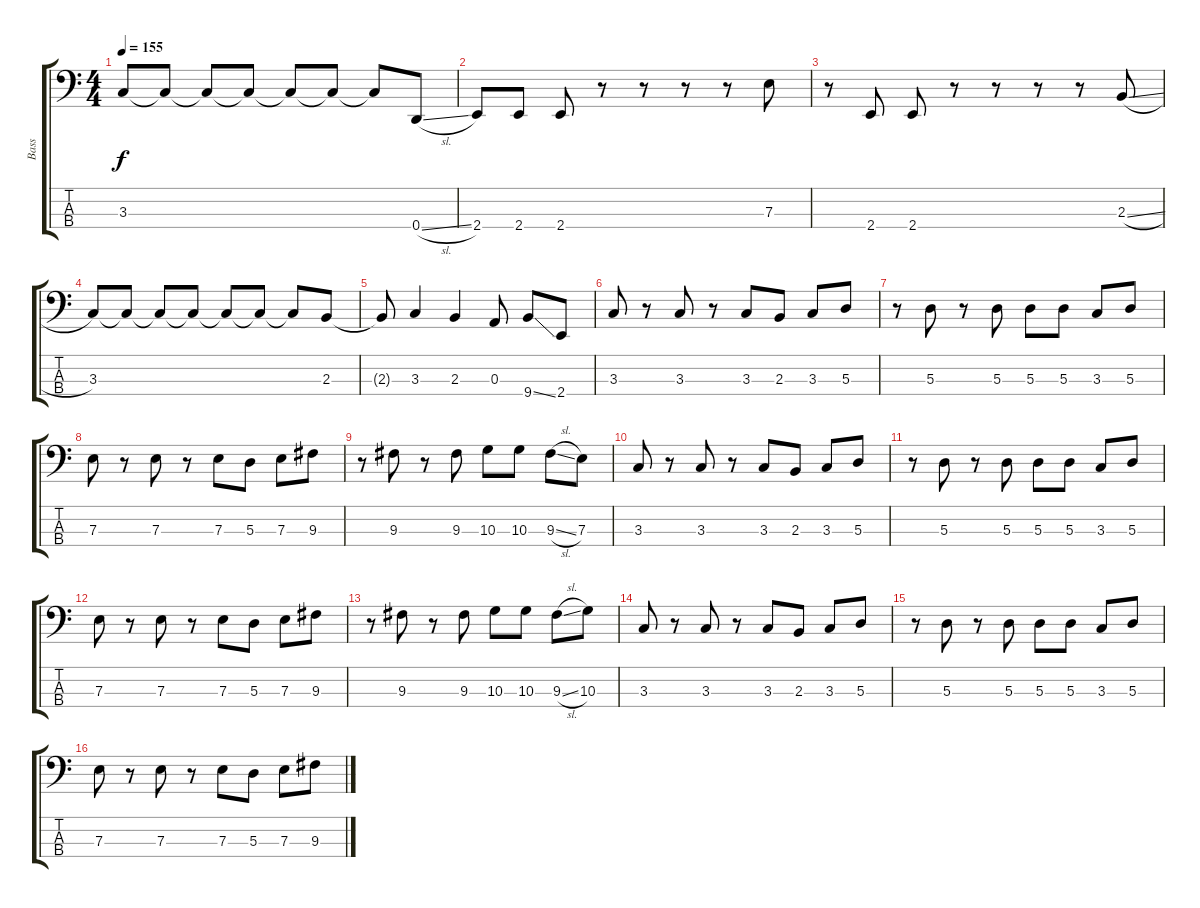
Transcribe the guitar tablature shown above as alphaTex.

\track ("Bass" "Bass") {instrument electricbassfinger}
\staff {score tabs}
\tuning (G2 D2 A1 D1) {hide}
\ts (4 4)
\tempo 155
\clef f4
\ks c
3.3{t}.8{dy f} 3.3{t}.8 3.3{t}.8 3.3{t}.8 3.3{t}.8 3.3{t}.8 3.3{t}.8 0.4{sl}.8 |
2.4.8 2.4.8 2.4.8 r.8 r.8 r.8 r.8 7.3.8 |
r.8 2.4.8 2.4.8 r.8 r.8 r.8 r.8 2.3{sl}.8 |
3.3.8 3.3{t}.8 3.3{t}.8 3.3{t}.8 3.3{t}.8 3.3{t}.8 3.3{t}.8 2.3.8 |
2.3{t}.8 3.3.4 2.3.4 0.3.8 9.4{ss}.8 2.4.8 |
3.3.8 r.8 3.3.8 r.8 3.3.8 2.3.8 3.3.8 5.3.8 |
r.8 5.3.8 r.8 5.3.8 5.3.8 5.3.8 3.3.8 5.3.8 |
7.3.8 r.8 7.3.8 r.8 7.3.8 5.3.8 7.3.8 9.3.8 |
r.8 9.3.8 r.8 9.3.8 10.3.8 10.3.8 9.3{sl}.8 7.3.8 |
3.3.8 r.8 3.3.8 r.8 3.3.8 2.3.8 3.3.8 5.3.8 |
r.8 5.3.8 r.8 5.3.8 5.3.8 5.3.8 3.3.8 5.3.8 |
7.3.8 r.8 7.3.8 r.8 7.3.8 5.3.8 7.3.8 9.3.8 |
r.8 9.3.8 r.8 9.3.8 10.3.8 10.3.8 9.3{sl}.8 10.3.8 |
3.3.8 r.8 3.3.8 r.8 3.3.8 2.3.8 3.3.8 5.3.8 |
r.8 5.3.8 r.8 5.3.8 5.3.8 5.3.8 3.3.8 5.3.8 |
7.3.8 r.8 7.3.8 r.8 7.3.8 5.3.8 7.3.8 9.3.8
